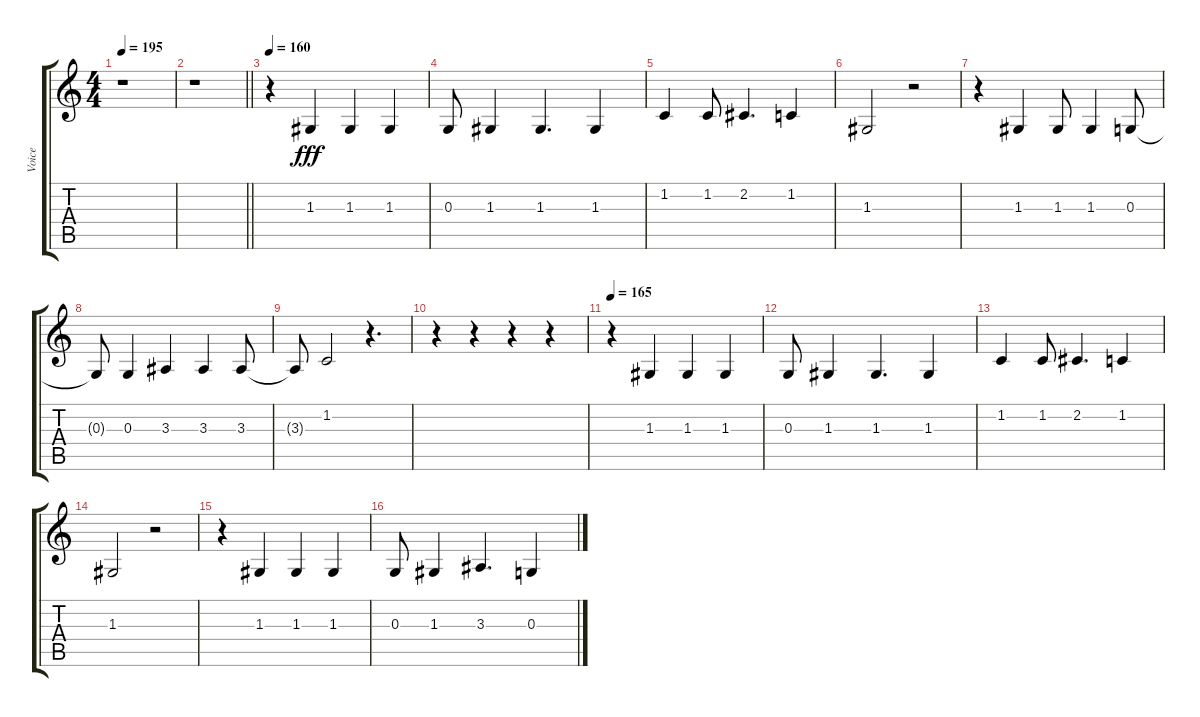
\track ("Voice" "Voice") {instrument drawbarorgan}
\staff {score tabs}
\tuning (E4 B3 G3 D3 A2 E2) {hide}
\ts (4 4)
\tempo 195
\clef g2
\ks c
r.1{dy fff} |
\barLineRight lightlight
r.1 |
\tempo 160
r.4 1.3.4 1.3.4 1.3.4 |
0.3.8 1.3.4 1.3.4{d} 1.3.4 |
1.2.4 1.2.8 2.2.4{d} 1.2.4 |
1.3.2 r.2 |
r.4 1.3.4 1.3.8 1.3.4 0.3.8 |
0.3{t}.8 0.3.4 3.3.4 3.3.4 3.3.8 |
3.3{t}.8 1.2.2 r.4{d} |
r.4 r.4 r.4 r.4 |
\tempo 165
r.4 1.3.4 1.3.4 1.3.4 |
0.3.8 1.3.4 1.3.4{d} 1.3.4 |
1.2.4 1.2.8 2.2.4{d} 1.2.4 |
1.3.2 r.2 |
r.4 1.3.4 1.3.4 1.3.4 |
0.3.8 1.3.4 3.3.4{d} 0.3.4
